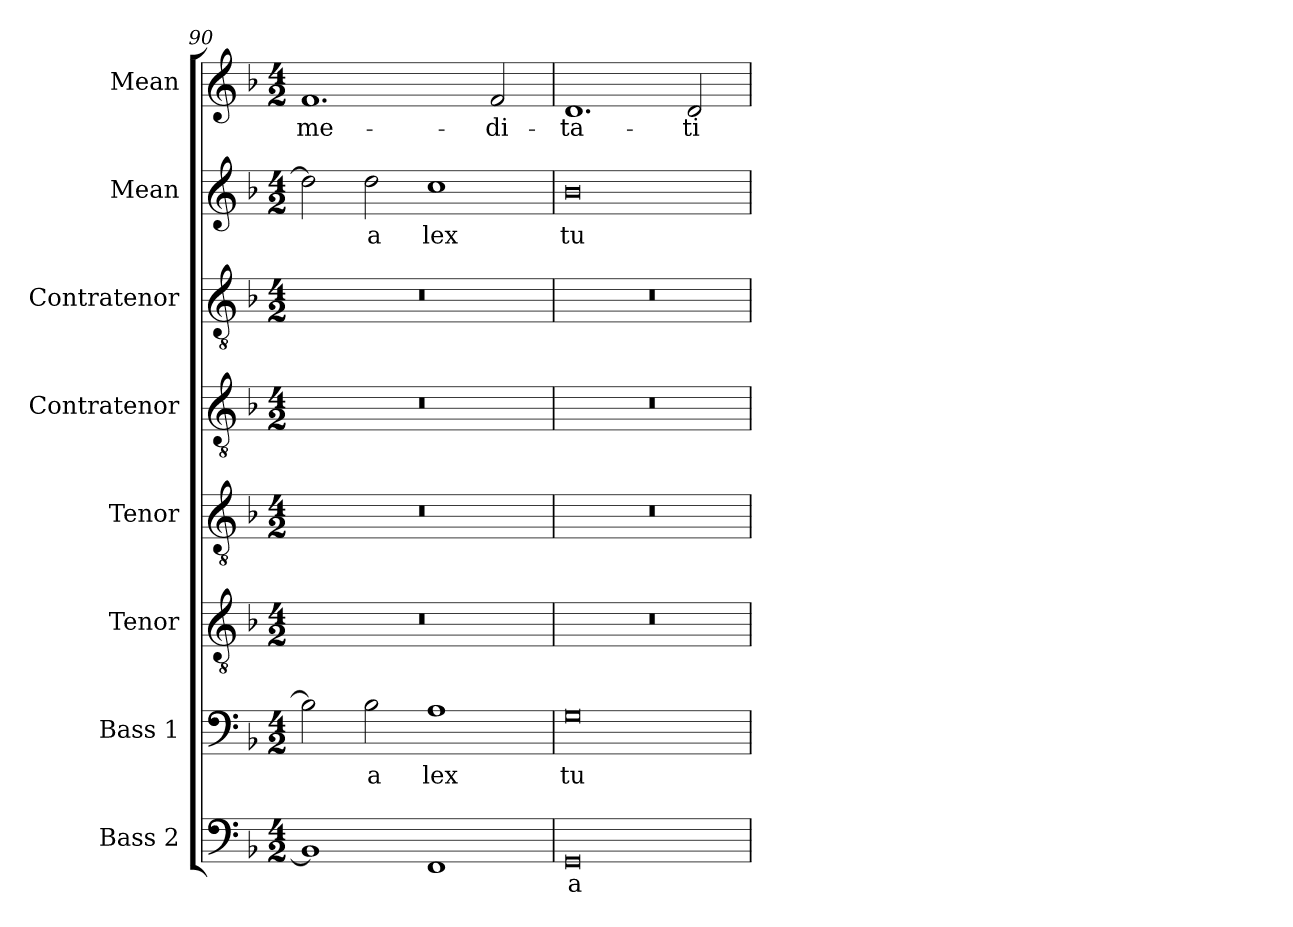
**kern	**text	**kern	**text	**kern	**kern	**kern	**kern	**kern	**text	**kern	**text
*part8	*part8	*part7	*part7	*part6	*part5	*part4	*part3	*part2	*part2	*part1	*part1
*staff8	*staff8	*staff7	*staff7	*staff6	*staff5	*staff4	*staff3	*staff2	*staff2	*staff1	*staff1
*I"Bass 2	*	*I"Bass 1	*	*I"Tenor	*I"Tenor	*I"Contratenor	*I"Contratenor	*I"Mean	*	*I"Mean	*
*I'B2.	*	*I'B1.	*	*I'T.	*I'T.	*I'Ct.	*I'Ct.	*I'M.	*	*I'M.	*
*clefF4	*	*clefF4	*	*clefGv2	*clefGv2	*clefGv2	*clefGv2	*clefG2	*	*clefG2	*
*	*	*	*	*ITrd7c12	*ITrd7c12	*ITrd7c12	*ITrd7c12	*	*	*	*
*k[b-]	*	*k[b-]	*	*k[b-]	*k[b-]	*k[b-]	*k[b-]	*k[b-]	*	*k[b-]	*
*F:	*	*F:	*	*F:	*F:	*F:	*F:	*F:	*	*F:	*
*M4/2	*	*M4/2	*	*M4/2	*M4/2	*M4/2	*M4/2	*M4/2	*	*M4/2	*
=90	=90	=90	=90	=90	=90	=90	=90	=90	=90	=90	=90
!	!	!	!	!LO:N:vis=1	!LO:N:vis=1	!LO:N:vis=1	!LO:N:vis=1	!	!	!	!
!	!	!	!	!	!	!	!	!	!	!	!LO:LY:b:color=#000000
1BB-i]	.	2B-i\]	.	0r	0r	0r	0r	2ddi\]	.	1.fi	me-
!	!	!	!LO:LY:b:color=#000000	!	!	!	!	!	!	!	!
!	!	!	!	!	!	!	!	!	!LO:LY:b:color=#000000	!	!
.	.	2B-i\	-a	.	.	.	.	2ddi\	-a	.	.
!	!	!	!LO:LY:b:color=#000000	!	!	!	!	!	!	!	!
!	!	!	!	!	!	!	!	!	!LO:LY:b:color=#000000	!	!
1FFi	.	1Ai	lex	.	.	.	.	1cci	lex	.	.
!	!	!	!	!	!	!	!	!	!	!	!LO:LY:b:color=#000000
.	.	.	.	.	.	.	.	.	.	2fi/	-di-
=91	=91	=91	=91	=91	=91	=91	=91	=91	=91	=91	=91
!	!LO:LY:b:color=#000000	!	!	!	!	!	!	!	!	!	!
!	!	!	!LO:LY:b:color=#000000	!LO:N:vis=1	!LO:N:vis=1	!LO:N:vis=1	!LO:N:vis=1	!	!	!	!
!	!	!	!	!	!	!	!	!	!LO:LY:b:color=#000000	!	!
!	!	!	!	!	!	!	!	!	!	!	!LO:LY:b:color=#000000
0GGi	-a	0Gi	tu-	0r	0r	0r	0r	0b-i	tu-	1.di	-ta-
!	!	!	!	!	!	!	!	!	!	!	!LO:LY:b:color=#000000
.	.	.	.	.	.	.	.	.	.	2di/	-ti-
=	=	=	=	=	=	=	=	=	=	=	=
*-	*-	*-	*-	*-	*-	*-	*-	*-	*-	*-	*-
